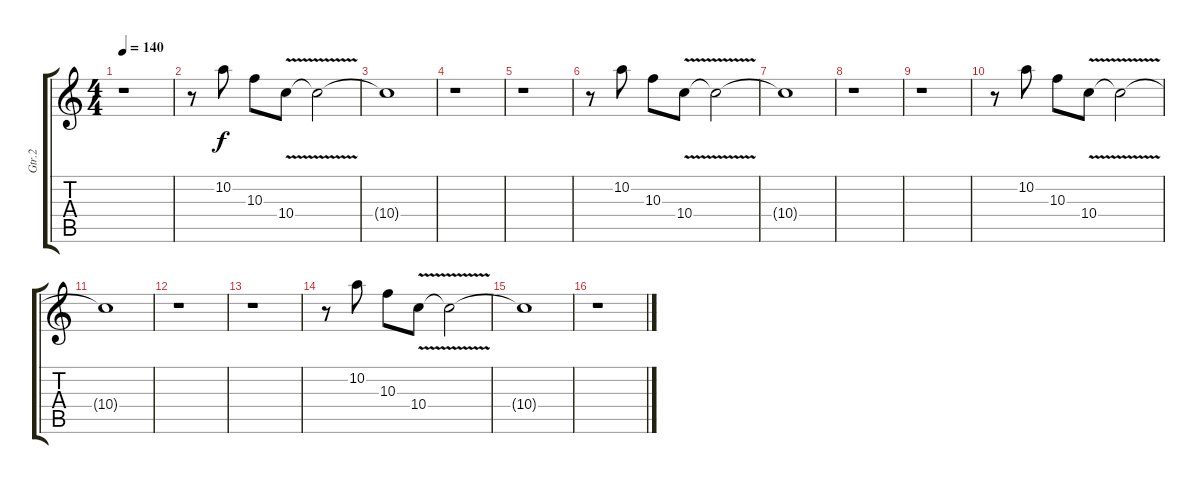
\track ("Gtr.2" "Gtr.2") {instrument distortionguitar}
\staff {score tabs}
\tuning (E4 B3 G3 D3 A2 E2) {hide}
\ts (4 4)
\tempo 140
\clef g2
\ks c
r.1{dy f} |
r.8 10.2.8 10.3.8 10.4{v}.8 10.4{t}.2 |
10.4{t}.1 |
r.1 |
r.1 |
r.8 10.2.8 10.3.8 10.4{v}.8 10.4{t}.2 |
10.4{t}.1 |
r.1 |
r.1 |
r.8 10.2.8 10.3.8 10.4{v}.8 10.4{t}.2 |
10.4{t}.1 |
r.1 |
r.1 |
r.8 10.2.8 10.3.8 10.4{v}.8 10.4{t}.2 |
10.4{t}.1 |
r.1
